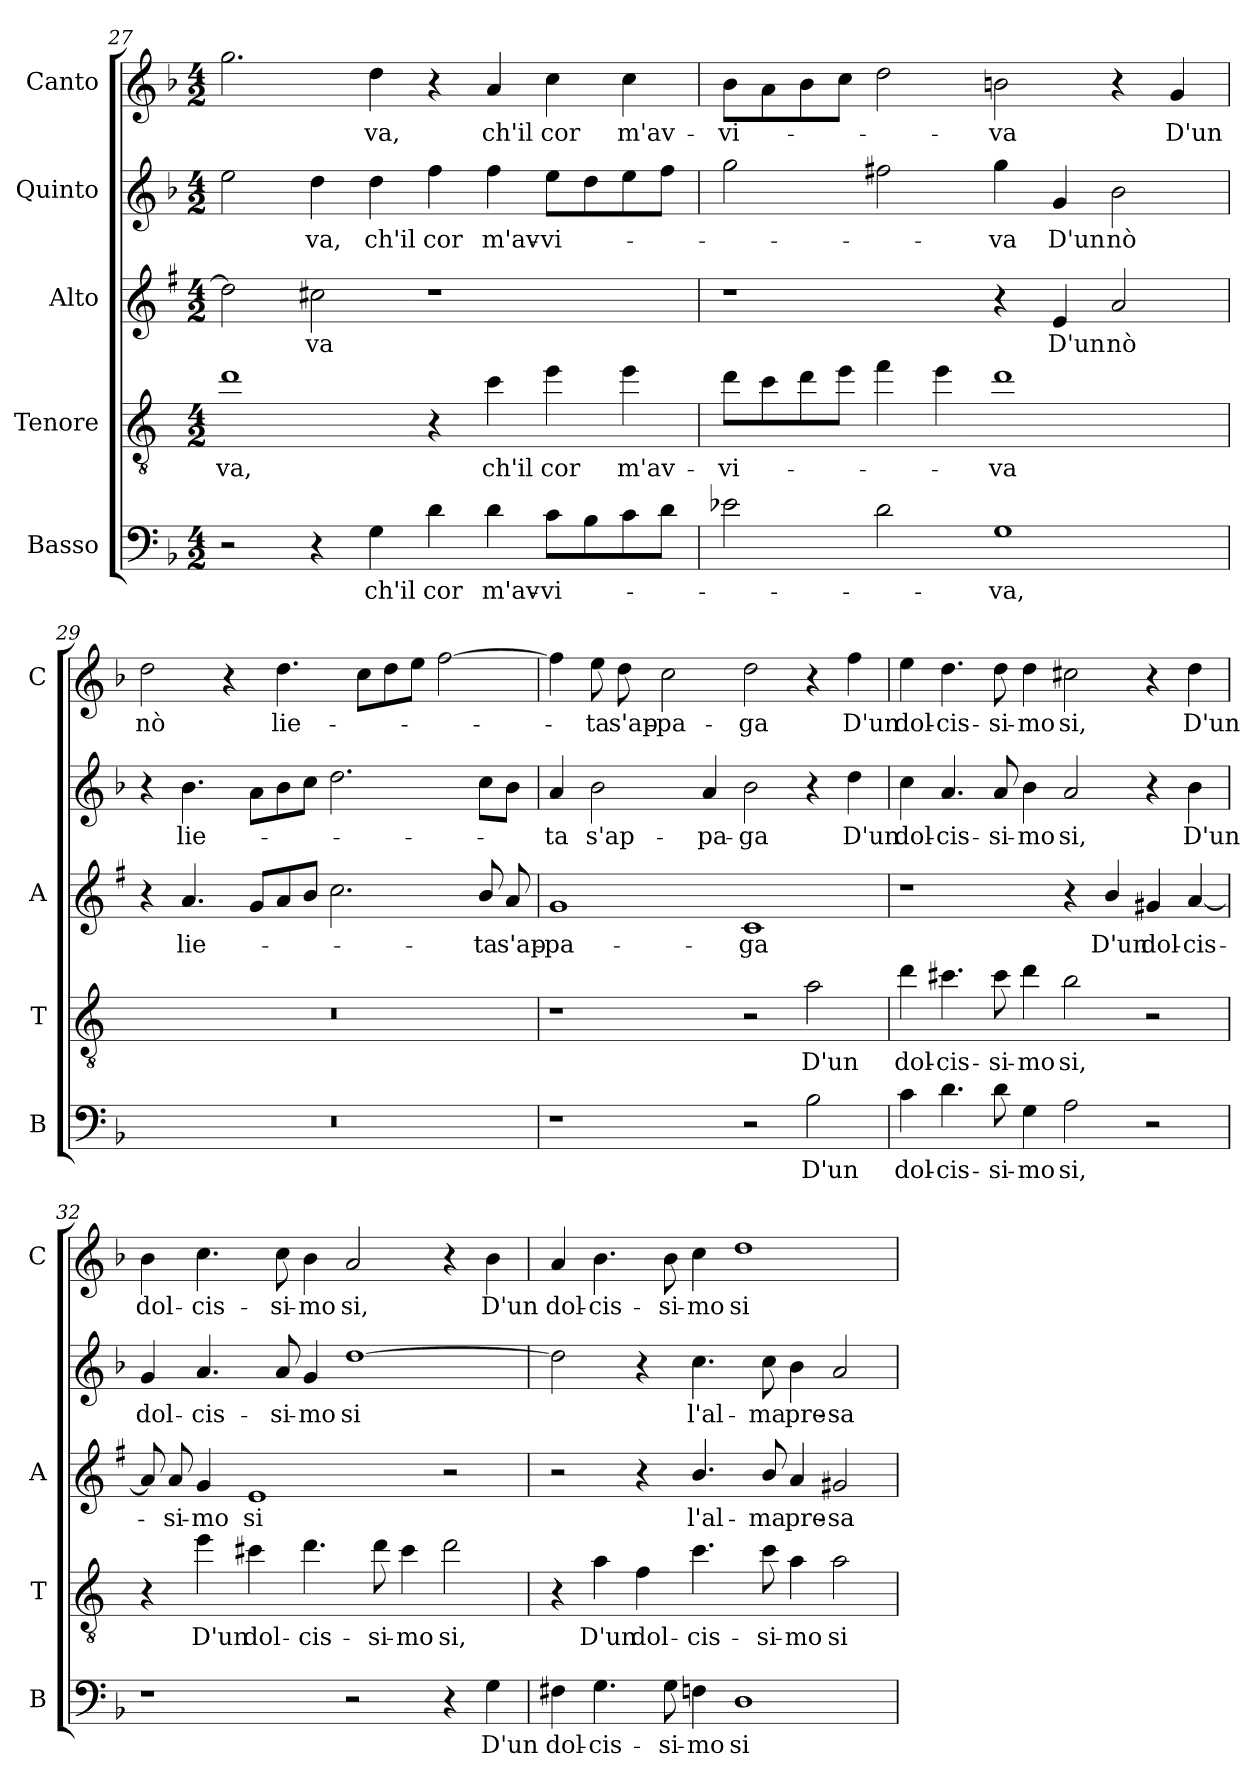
**kern	**text	**kern	**text	**kern	**text	**kern	**text	**kern	**text
*part5	*part5	*part4	*part4	*part3	*part3	*part2	*part2	*part1	*part1
*staff5	*staff5	*staff4	*staff4	*staff3	*staff3	*staff2	*staff2	*staff1	*staff1
*I"Basso	*	*I"Tenore	*	*I"Alto	*	*I"Quinto	*	*I"Canto	*
*I'B	*	*I'T	*	*I'A	*	*	*	*I'C	*
*clefF4	*	*clefGv2	*	*clefG2	*	*clefG2	*	*clefG2	*
*	*	*ITrd4c7	*	*ITrd1c2	*	*	*	*	*
*k[b-]	*	*k[b-]	*	*k[b-]	*	*k[b-]	*	*k[b-]	*
*F:	*	*F:	*	*F:	*	*F:	*	*F:	*
*M4/2	*	*M4/2	*	*M4/2	*	*M4/2	*	*M4/2	*
=27	=27	=27	=27	=27	=27	=27	=27	=27	=27
!	!	!	!LO:LY:b	!	!	!	!	!	!
2r	.	1g	-va,	2cc\]	.	2ee\	.	2.gg\	.
!	!	!	!	!	!LO:LY:b	!	!LO:LY:b	!	!
4r	.	.	.	2bn\	-va	4dd\	-va,	.	.
!	!LO:LY:b	!	!	!	!	!	!LO:LY:b	!	!LO:LY:b
4G\	ch'il	.	.	.	.	4dd\	ch'il	4dd\	-va,
!	!LO:LY:b	!	!	!	!	!	!LO:LY:b	!	!
4d\	cor	4r	.	1r	.	4ff\	cor	4r	.
!	!LO:LY:b	!	!LO:LY:b	!	!	!	!LO:LY:b	!	!LO:LY:b
4d\	m'av-	4f\	ch'il	.	.	4ff\	m'av-	4a/	ch'il
!	!LO:LY:b	!	!LO:LY:b	!	!	!	!LO:LY:b	!	!LO:LY:b
8c\L	-vi-	4a\	cor	.	.	8ee\L	-vi-	4cc\	cor
8B-\	.	.	.	.	.	8dd\	.	.	.
!	!	!	!LO:LY:b	!	!	!	!	!	!LO:LY:b
8c\	.	4a\	m'av-	.	.	8ee\	.	4cc\	m'av-
8d\J	.	.	.	.	.	8ff\J	.	.	.
=28	=28	=28	=28	=28	=28	=28	=28	=28	=28
!	!	!	!LO:LY:b	!	!	!	!	!	!LO:LY:b
2e-X\	.	8g\L	-vi-	1r	.	2gg\	.	8b-\L	-vi-
.	.	8f\	.	.	.	.	.	8a\	.
.	.	8g\	.	.	.	.	.	8b-\	.
.	.	8a\J	.	.	.	.	.	8cc\J	.
2d\	.	4b-\	.	.	.	2ff#X\	.	2dd\	.
.	.	4a\	.	.	.	.	.	.	.
!	!LO:LY:b	!	!LO:LY:b	!	!	!	!LO:LY:b	!	!LO:LY:b
1G	-va,	1g	-va	4r	.	4gg\	-va	2bn\	-va
!	!	!	!	!	!LO:LY:b	!	!LO:LY:b	!	!
.	.	.	.	4d/	D'un	4g/	D'un	.	.
!	!	!	!	!	!LO:LY:b	!	!LO:LY:b	!	!
.	.	.	.	2g/	nò	2b-\	nò	4r	.
!	!	!	!	!	!	!	!	!	!LO:LY:b
.	.	.	.	.	.	.	.	4g/	D'un
!!LO:LB:g=z
=29	=29	=29	=29	=29	=29	=29	=29	=29	=29
!	!	!	!	!	!	!	!	!	!LO:LY:b
0r	.	0r	.	4r	.	4r	.	2dd\	nò
!	!	!	!	!	!LO:LY:b	!	!LO:LY:b	!	!
.	.	.	.	4.g/	lie-	4.b-\	lie-	.	.
.	.	.	.	.	.	.	.	4r	.
.	.	.	.	8f/L	.	8a\L	.	.	.
!	!	!	!	!	!	!	!	!	!LO:LY:b
.	.	.	.	8g/	.	8b-\	.	4.dd\	lie-
.	.	.	.	8a/J	.	8cc\J	.	.	.
.	.	.	.	2.b-\	.	2.dd\	.	.	.
.	.	.	.	.	.	.	.	8cc\L	.
.	.	.	.	.	.	.	.	8dd\	.
.	.	.	.	.	.	.	.	8ee\J	.
.	.	.	.	.	.	.	.	[2ff\	.
!	!	!	!	!	!LO:LY:b	!	!	!	!
.	.	.	.	8a/	-ta	8cc\L	.	.	.
!	!	!	!	!	!LO:LY:b	!	!	!	!
.	.	.	.	8g/	s'ap-	8b-\J	.	.	.
=30	=30	=30	=30	=30	=30	=30	=30	=30	=30
!	!	!	!	!	!LO:LY:b	!	!LO:LY:b	!	!
1r	.	1r	.	1f	-pa-	4a/	-ta	4ff\]	.
!	!	!	!	!	!	!	!LO:LY:b	!	!LO:LY:b
.	.	.	.	.	.	2b-\	s'ap-	8ee\	-ta
!	!	!	!	!	!	!	!	!	!LO:LY:b
.	.	.	.	.	.	.	.	8dd\	s'ap-
!	!	!	!	!	!	!	!	!	!LO:LY:b
.	.	.	.	.	.	.	.	2cc\	-pa-
!	!	!	!	!	!	!	!LO:LY:b	!	!
.	.	.	.	.	.	4a/	-pa-	.	.
!	!	!	!	!	!LO:LY:b	!	!LO:LY:b	!	!LO:LY:b
2r	.	2r	.	1B-	-ga	2b-\	-ga	2dd\	-ga
!	!LO:LY:b	!	!LO:LY:b	!	!	!	!	!	!
2B-\	D'un	2d\	D'un	.	.	4r	.	4r	.
!	!	!	!	!	!	!	!LO:LY:b	!	!LO:LY:b
.	.	.	.	.	.	4dd\	D'un	4ff\	D'un
=31	=31	=31	=31	=31	=31	=31	=31	=31	=31
!	!LO:LY:b	!	!LO:LY:b	!	!	!	!LO:LY:b	!	!LO:LY:b
4c\	dol-	4g\	dol-	1r	.	4cc\	dol-	4ee\	dol-
!	!LO:LY:b	!	!LO:LY:b	!	!	!	!LO:LY:b	!	!LO:LY:b
4.d\	-cis-	4.f#X\	-cis-	.	.	4.a/	-cis-	4.dd\	-cis-
!	!LO:LY:b	!	!LO:LY:b	!	!	!	!LO:LY:b	!	!LO:LY:b
8d\	-si-	8f#\	-si-	.	.	8a/	-si-	8dd\	-si-
!	!LO:LY:b	!	!LO:LY:b	!	!	!	!LO:LY:b	!	!LO:LY:b
4G\	-mo	4g\	-mo	.	.	4b-\	-mo	4dd\	-mo
!	!LO:LY:b	!	!LO:LY:b	!	!	!	!LO:LY:b	!	!LO:LY:b
2A\	si,	2e\	si,	4r	.	2a/	si,	2cc#X\	si,
!	!	!	!	!	!LO:LY:b	!	!	!	!
.	.	.	.	4a/	D'un	.	.	.	.
!	!	!	!	!	!LO:LY:b	!	!	!	!
2r	.	2r	.	4f#X/	dol-	4r	.	4r	.
!	!	!	!	!	!LO:LY:b	!	!LO:LY:b	!	!LO:LY:b
.	.	.	.	[4g/	-cis-	4b-\	D'un	4dd\	D'un
!!LO:PB:g=z
=32	=32	=32	=32	=32	=32	=32	=32	=32	=32
!	!	!	!	!	!	!	!LO:LY:b	!	!LO:LY:b
1r	.	4r	.	8g/]	.	4g/	dol-	4b-\	dol-
!	!	!	!	!	!LO:LY:b	!	!	!	!
.	.	.	.	8g/	-si-	.	.	.	.
!	!	!	!LO:LY:b	!	!LO:LY:b	!	!LO:LY:b	!	!LO:LY:b
.	.	4a\	D'un	4f/	-mo	4.a/	-cis-	4.cc\	-cis-
!	!	!	!LO:LY:b	!	!LO:LY:b	!	!	!	!
.	.	4f#X\	dol-	1d	si	.	.	.	.
!	!	!	!	!	!	!	!LO:LY:b	!	!LO:LY:b
.	.	.	.	.	.	8a/	-si-	8cc\	-si-
!	!	!	!LO:LY:b	!	!	!	!LO:LY:b	!	!LO:LY:b
.	.	4.g\	-cis-	.	.	4g/	-mo	4b-\	-mo
!	!	!	!	!	!	!	!LO:LY:b	!	!LO:LY:b
2r	.	.	.	.	.	[1dd	si	2a/	si,
!	!	!	!LO:LY:b	!	!	!	!	!	!
.	.	8g\	-si-	.	.	.	.	.	.
!	!	!	!LO:LY:b	!	!	!	!	!	!
.	.	4f#\	-mo	.	.	.	.	.	.
!	!	!	!LO:LY:b	!	!	!	!	!	!
4r	.	2g\	si,	2r	.	.	.	4r	.
!	!LO:LY:b	!	!	!	!	!	!	!	!LO:LY:b
4G\	D'un	.	.	.	.	.	.	4b-\	D'un
=33	=33	=33	=33	=33	=33	=33	=33	=33	=33
!	!LO:LY:b	!	!	!	!	!	!	!	!LO:LY:b
4F#X\	dol-	4r	.	2r	.	2dd\]	.	4a/	dol-
!	!LO:LY:b	!	!LO:LY:b	!	!	!	!	!	!LO:LY:b
4.G\	-cis-	4d\	D'un	.	.	.	.	4.b-\	-cis-
!	!	!	!LO:LY:b	!	!	!	!	!	!
.	.	4B-\	dol-	4r	.	4r	.	.	.
!	!LO:LY:b	!	!	!	!	!	!	!	!LO:LY:b
8G\	-si-	.	.	.	.	.	.	8b-\	-si-
!	!LO:LY:b	!	!LO:LY:b	!	!LO:LY:b	!	!LO:LY:b	!	!LO:LY:b
4Fn\	-mo	4.f\	-cis-	4.a/	l'al-	4.cc\	l'al-	4cc\	-mo
!	!LO:LY:b	!	!	!	!	!	!	!	!LO:LY:b
1D	si	.	.	.	.	.	.	1dd	si
!	!	!	!LO:LY:b	!	!LO:LY:b	!	!LO:LY:b	!	!
.	.	8f\	-si-	8a/	-ma	8cc\	-ma	.	.
!	!	!	!LO:LY:b	!	!LO:LY:b	!	!LO:LY:b	!	!
.	.	4d\	-mo	4g/	pre-	4b-\	pre-	.	.
!	!	!	!LO:LY:b	!	!LO:LY:b	!	!LO:LY:b	!	!
.	.	2d\	si	2f#X/	-sa-	2a/	-sa-	.	.
=	=	=	=	=	=	=	=	=	=
*-	*-	*-	*-	*-	*-	*-	*-	*-	*-
